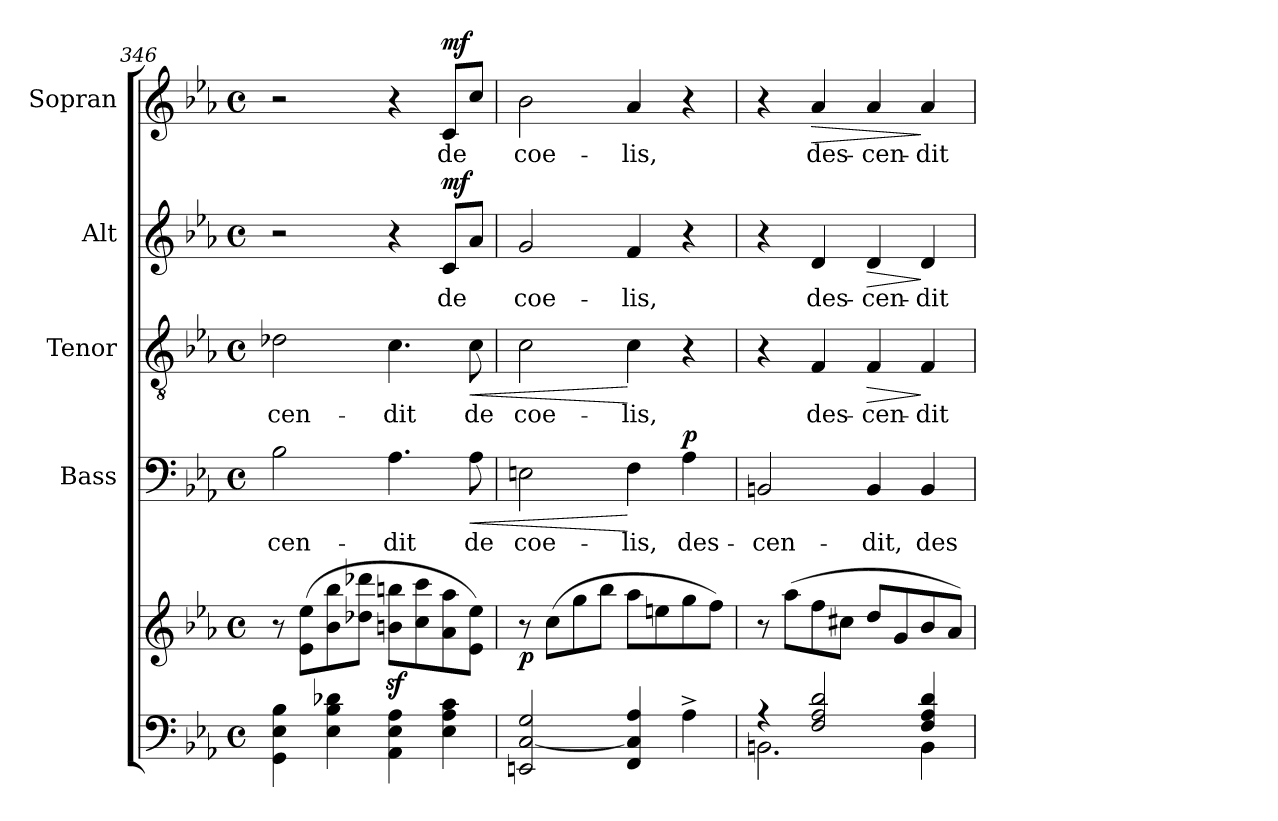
**kern	**kern	**dynam	**kern	**text	**dynam	**kern	**text	**dynam	**kern	**text	**dynam	**kern	**text	**dynam
*part5	*part5	*part5	*part4	*part4	*part4	*part3	*part3	*part3	*part2	*part2	*part2	*part1	*part1	*part1
*staff6	*staff5	*staff5/6	*staff4	*staff4	*staff4	*staff3	*staff3	*staff3	*staff2	*staff2	*staff2	*staff1	*staff1	*staff1
*	*	*	*I"Bass	*	*	*I"Tenor	*	*	*I"Alt	*	*	*I"Sopran	*	*
*	*	*	*I'B.	*	*	*I'T.	*	*	*I'A.	*	*	*I'S.	*	*
*clefF4	*clefG2	*	*clefF4	*	*	*clefGv2	*	*	*clefG2	*	*	*clefG2	*	*
*k[b-e-a-]	*k[b-e-a-]	*	*k[b-e-a-]	*	*	*k[b-e-a-]	*	*	*k[b-e-a-]	*	*	*k[b-e-a-]	*	*
*E-:	*E-:	*	*E-:	*	*	*E-:	*	*	*E-:	*	*	*E-:	*	*
*M4/4	*M4/4	*	*M4/4	*	*	*M4/4	*	*	*M4/4	*	*	*M4/4	*	*
*met(c)	*met(c)	*	*met(c)	*	*	*met(c)	*	*	*met(c)	*	*	*met(c)	*	*
=346	=346	=346	=346	=346	=346	=346	=346	=346	=346	=346	=346	=346	=346	=346
!	!	!	!	!LO:LY:b	!	!	!LO:LY:b	!	!	!	!	!	!	!
4GG\ 4E-\ 4B-\	8r	.	2B-\	-cen-	.	2d-X\	-cen-	.	2r	.	.	2r	.	.
.	(>8e-\ 8ee-\L	.	.	.	.	.	.	.	.	.	.	.	.	.
4E-\ 4B-\ 4d-X\	8b-\ 8bb-\	.	.	.	.	.	.	.	.	.	.	.	.	.
.	8dd-X\ 8ddd-X\J	.	.	.	.	.	.	.	.	.	.	.	.	.
!	!	!	!	!LO:LY:b	!	!	!LO:LY:b	!	!	!	!	!	!	!
4AA-\ 4E-\ 4A-\	8bn\z< 8bbn\z<L	.	4.A-\	-dit	.	4.c\	-dit	.	4r	.	.	4r	.	.
.	8cc\ 8ccc\	.	.	.	.	.	.	.	.	.	.	.	.	.
!	!	!	!	!	!	!	!	!	!	!LO:LY:b	!LO:DY:a	!	!LO:LY:b	!LO:DY:a
4E-\ 4A-\ 4c\	8a-\ 8aa-\	.	.	.	.	.	.	.	8c/L	de	mf	8c/L	de	mf
!	!	!	!	!LO:LY:b	!LO:HP:b	!	!LO:LY:b	!LO:HP:b	!	!	!	!	!	!
.	8e-\ 8ee-\J)	.	8A-\	de	<	8c\	de	<	8a-/J	.	.	8cc/J	.	.
=347	=347	=347	=347	=347	=347	=347	=347	=347	=347	=347	=347	=347	=347	=347
!	!	!LO:DY:b	!	!LO:LY:b	!	!	!LO:LY:b	!	!	!LO:LY:b	!	!	!LO:LY:b	!
2EEn/ [>2C/ 2G/	8r	p	2En\	coe-	.	2c\	coe-	.	2g/	coe-	.	2b-\	coe-	.
.	(>8cc\L	.	.	.	.	.	.	.	.	.	.	.	.	.
.	8gg\	.	.	.	.	.	.	.	.	.	.	.	.	.
.	8bb-\J	.	.	.	.	.	.	.	.	.	.	.	.	.
!	!	!	!	!LO:LY:b	!	!	!LO:LY:b	!	!	!LO:LY:b	!	!	!LO:LY:b	!
4FF/ 4C/] 4A-/	8aa-\L	.	4F\	-lis,	[	4c\	-lis,	[	4f/	-lis,	.	4a-/	-lis,	.
.	8een\	.	.	.	.	.	.	.	.	.	.	.	.	.
!	!	!	!	!LO:LY:b	!LO:DY:a	!	!	!	!	!	!	!	!	!
4A-^>\	8gg\	.	4A-\	des-	p	4r	.	.	4r	.	.	4r	.	.
.	8ff\J)	.	.	.	.	.	.	.	.	.	.	.	.	.
=348	=348	=348	=348	=348	=348	=348	=348	=348	=348	=348	=348	=348	=348	=348
*^	*	*	*	*	*	*	*	*	*	*	*	*	*	*
!	!	!	!	!	!LO:LY:b	!	!	!	!	!	!	!	!	!	!
4rA	2.BBn\	8r	.	2BBn/	-cen-	.	4r	.	.	4r	.	.	4r	.	.
.	.	(>8aa-\L	.	.	.	.	.	.	.	.	.	.	.	.	.
!	!	!	!	!	!	!	!	!LO:LY:b	!	!	!LO:LY:b	!	!	!LO:LY:b	!LO:HP:b
2F/ 2A-/ 2d/	.	8ff\	.	.	.	.	4F/	des-	.	4d/	des-	.	4a-/	des-	>
.	.	8cc#X\J	.	.	.	.	.	.	.	.	.	.	.	.	.
!	!	!	!	!	!LO:LY:b	!	!	!LO:LY:b	!LO:HP:b	!	!LO:LY:b	!LO:HP:b	!	!LO:LY:b	!
.	.	8dd/L	.	4BB/	-dit,	.	4F/	-cen-	>	4d/	-cen-	>	4a-/	-cen-	.
.	.	8g/	.	.	.	.	.	.	.	.	.	.	.	.	.
!	!	!	!	!	!LO:LY:b	!	!	!LO:LY:b	!	!	!LO:LY:b	!	!	!LO:LY:b	!
4F/ 4A-/ 4d/	4BB\	8b-/	.	4BB/	des-	.	4F/	-dit	]	4d/	-dit	]	4a-/	-dit	]
.	.	8a-/J)	.	.	.	.	.	.	.	.	.	.	.	.	.
*v	*v	*	*	*	*	*	*	*	*	*	*	*	*	*	*
=	=	=	=	=	=	=	=	=	=	=	=	=	=	=
*-	*-	*-	*-	*-	*-	*-	*-	*-	*-	*-	*-	*-	*-	*-
